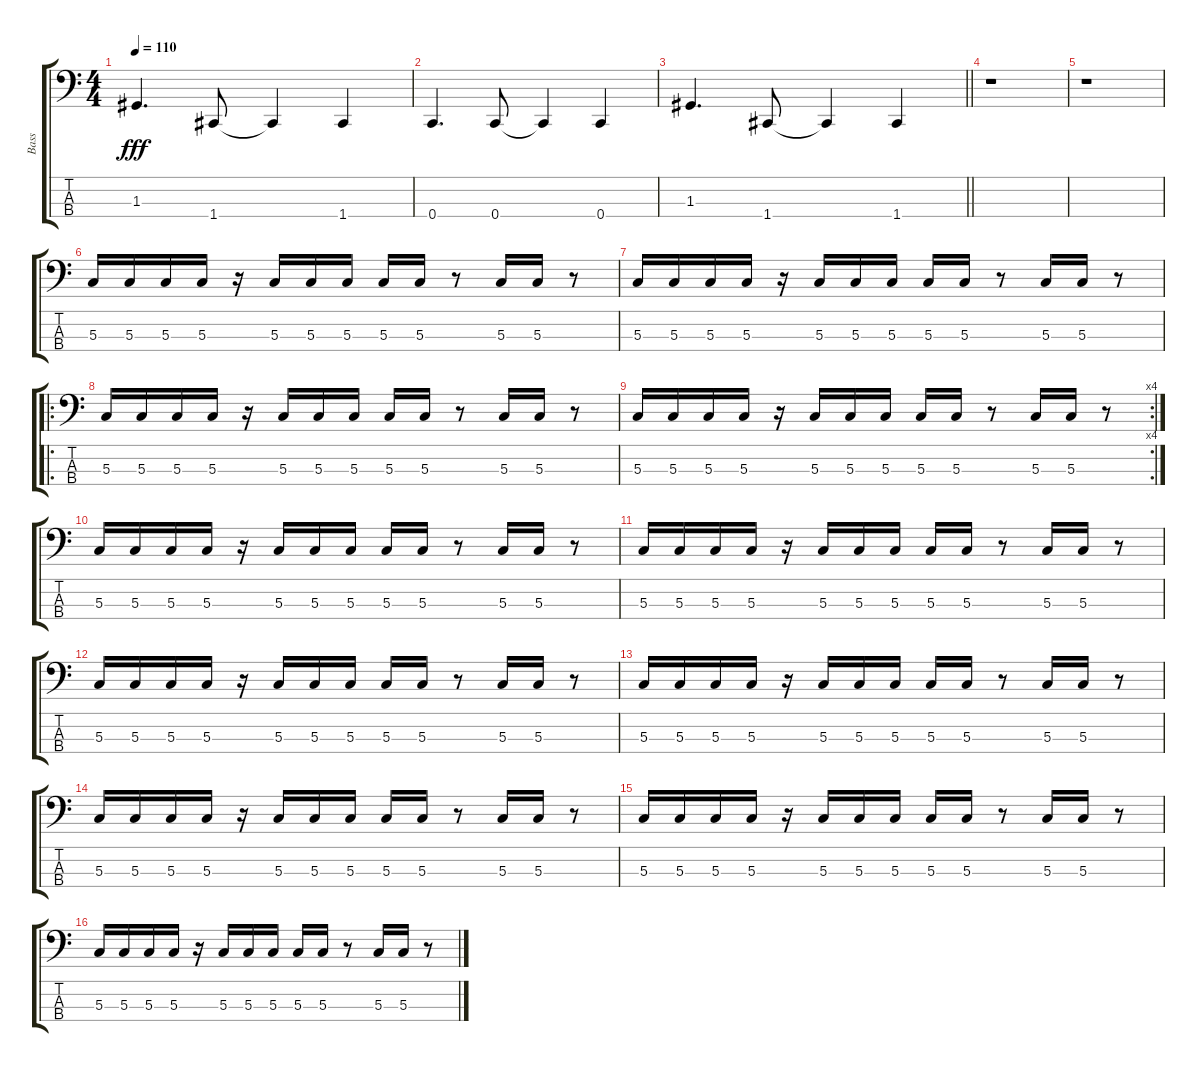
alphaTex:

\track ("Bass" "Bass") {instrument slapbass2}
\staff {score tabs}
\tuning (F2 C2 G1 C1) {hide}
\ts (4 4)
\tempo 110
\clef f4
\ks c
1.3.4{d dy fff} 1.4.8 1.4{t}.4 1.4.4 |
0.4.4{d} 0.4.8 0.4{t}.4 0.4.4 |
\barLineRight lightlight
1.3.4{d} 1.4.8 1.4{t}.4 1.4.4 |
r.1 |
r.1 |
5.3.16 5.3.16 5.3.16 5.3.16 r.16 5.3.16 5.3.16 5.3.16 5.3.16 5.3.16 r.8 5.3.16 5.3.16 r.8 |
5.3.16 5.3.16 5.3.16 5.3.16 r.16 5.3.16 5.3.16 5.3.16 5.3.16 5.3.16 r.8 5.3.16 5.3.16 r.8 |
\ro
5.3.16 5.3.16 5.3.16 5.3.16 r.16 5.3.16 5.3.16 5.3.16 5.3.16 5.3.16 r.8 5.3.16 5.3.16 r.8 |
\rc 4
5.3.16 5.3.16 5.3.16 5.3.16 r.16 5.3.16 5.3.16 5.3.16 5.3.16 5.3.16 r.8 5.3.16 5.3.16 r.8 |
5.3.16 5.3.16 5.3.16 5.3.16 r.16 5.3.16 5.3.16 5.3.16 5.3.16 5.3.16 r.8 5.3.16 5.3.16 r.8 |
5.3.16 5.3.16 5.3.16 5.3.16 r.16 5.3.16 5.3.16 5.3.16 5.3.16 5.3.16 r.8 5.3.16 5.3.16 r.8 |
5.3.16 5.3.16 5.3.16 5.3.16 r.16 5.3.16 5.3.16 5.3.16 5.3.16 5.3.16 r.8 5.3.16 5.3.16 r.8 |
5.3.16 5.3.16 5.3.16 5.3.16 r.16 5.3.16 5.3.16 5.3.16 5.3.16 5.3.16 r.8 5.3.16 5.3.16 r.8 |
5.3.16 5.3.16 5.3.16 5.3.16 r.16 5.3.16 5.3.16 5.3.16 5.3.16 5.3.16 r.8 5.3.16 5.3.16 r.8 |
5.3.16 5.3.16 5.3.16 5.3.16 r.16 5.3.16 5.3.16 5.3.16 5.3.16 5.3.16 r.8 5.3.16 5.3.16 r.8 |
5.3.16 5.3.16 5.3.16 5.3.16 r.16 5.3.16 5.3.16 5.3.16 5.3.16 5.3.16 r.8 5.3.16 5.3.16 r.8
